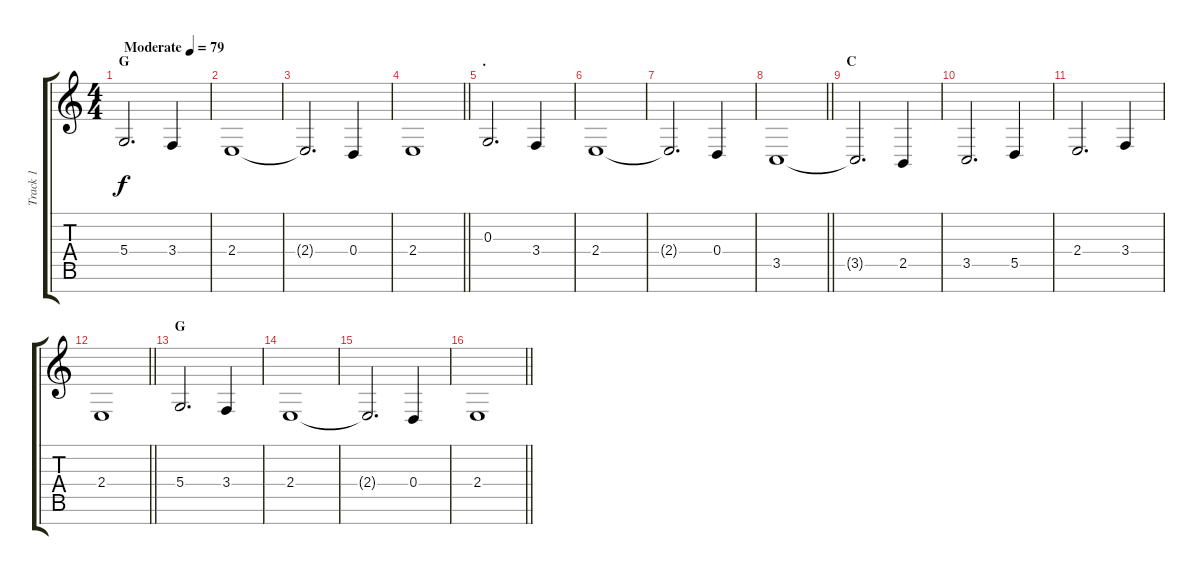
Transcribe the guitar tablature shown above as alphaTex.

\track ("Track 1" "Track 1") {instrument lead1square}
\staff {score tabs}
\tuning (E4 B3 G3 D3 A2 E2 B1) {hide}
\ts (4 4)
\section ("" "G")
\tempo (79 "Moderate")
\clef g2
\ks c
5.4.2{d dy f instrument lead1square} 3.4.4 |
2.4.1 |
2.4{t}.2{d} 0.4.4 |
\barLineRight lightlight
2.4.1 |
\section ("" ".")
0.3.2{d} 3.4.4 |
2.4.1 |
2.4{t}.2{d} 0.4.4 |
\barLineRight lightlight
3.5.1 |
\section ("" "C")
3.5{t}.2{d} 2.5.4 |
3.5.2{d} 5.5.4 |
2.4.2{d} 3.4.4 |
\barLineRight lightlight
2.4.1 |
\section ("" "G")
5.4.2{d} 3.4.4 |
2.4.1 |
2.4{t}.2{d} 0.4.4 |
\barLineRight lightlight
2.4.1
